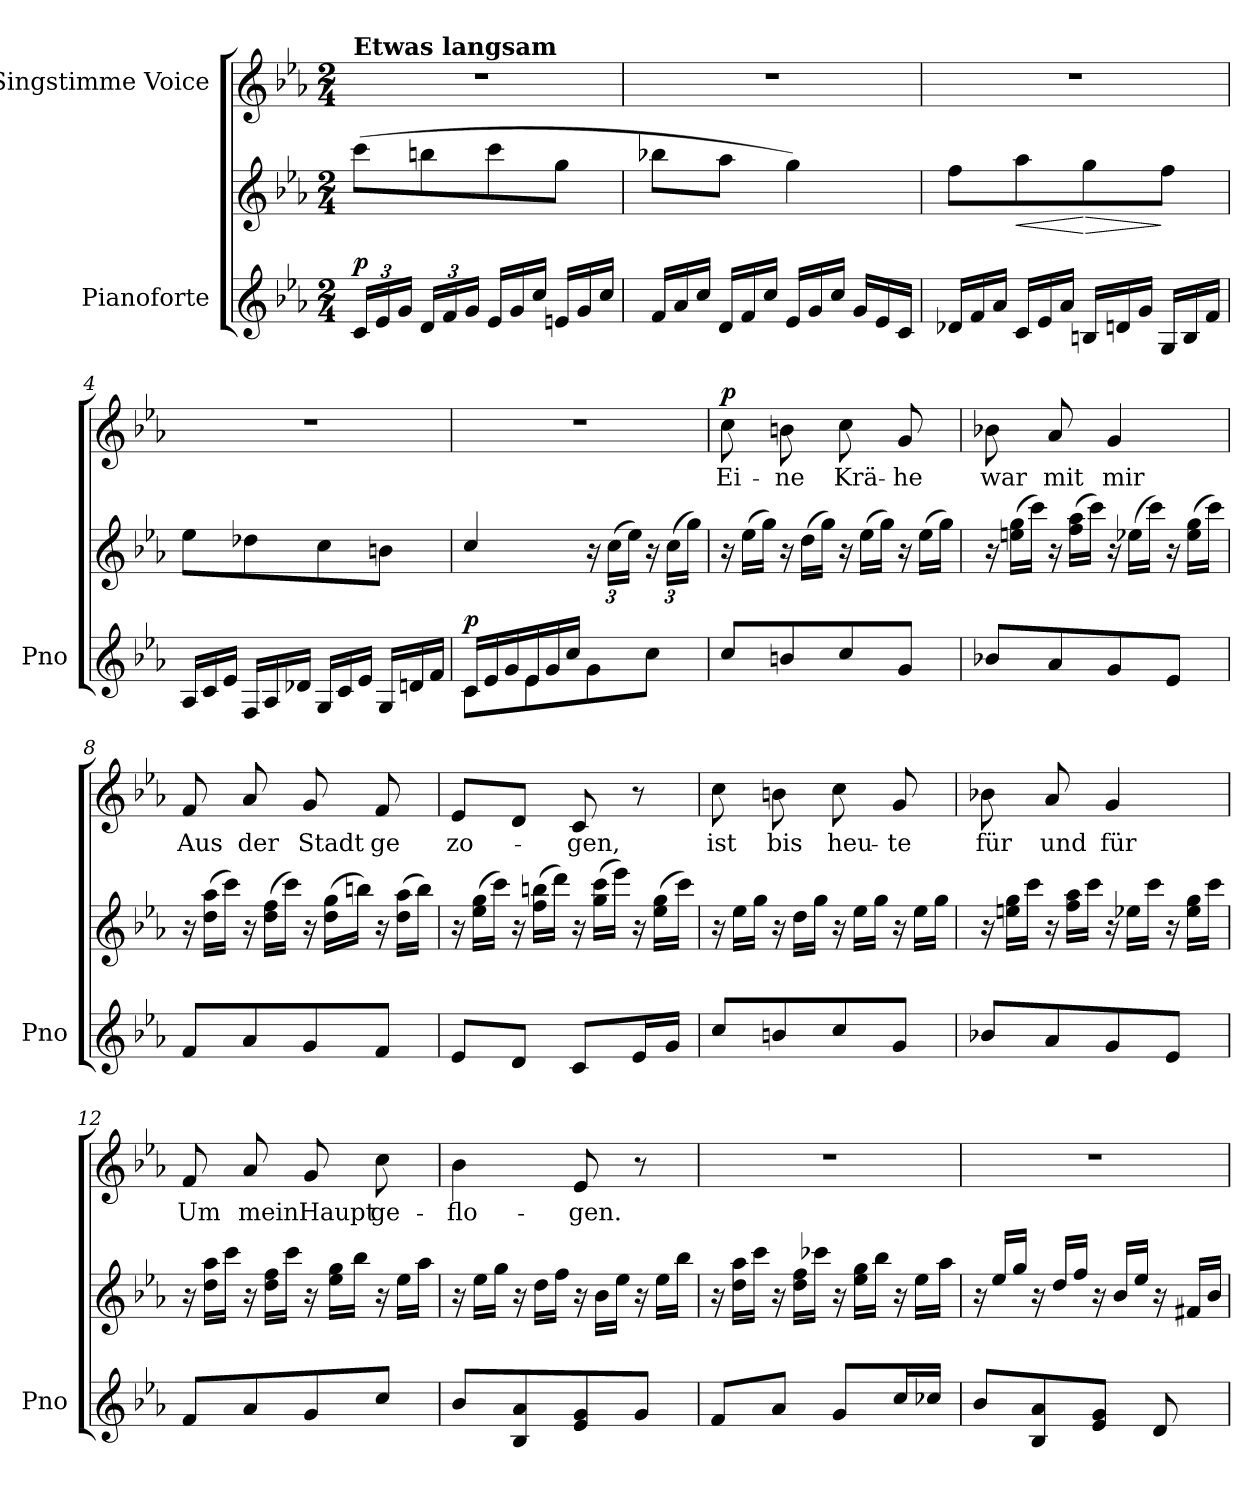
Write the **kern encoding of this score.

**kern	**kern	**dynam	**kern	**text	**dynam
*part2	*part2	*part2	*part1	*part1	*part1
*staff3	*staff2	*staff2/3	*staff1	*staff1	*staff1
*I"Pianoforte	*	*	*I"Singstimme Voice	*	*
*I'Pno	*	*	*	*	*
*clefG2	*clefG2	*	*clefG2	*	*
*k[b-e-a-]	*k[b-e-a-]	*	*k[b-e-a-]	*	*
*M2/4	*M2/4	*	*M2/4	*	*
*MM38	*MM38	*	*MM38	*	*
*Xbrackettup	*	*	*	*	*
=1	=1	=1	=1	=1	=1
!	!	!	!LO:TX:a:B:t=Etwas langsam	!	!
!	!	!LO:DY:a=2	!	!	!
24c/LL	(8ccc\L	p	2r	.	.
24e-/	.	.	.	.	.
24g/JJ	.	.	.	.	.
24d/LL	8bbn\	.	.	.	.
24f/	.	.	.	.	.
24g/JJ	.	.	.	.	.
*Xtuplet	*	*	*	*	*
24e-/LL	8ccc\	.	.	.	.
24g/	.	.	.	.	.
24cc/JJ	.	.	.	.	.
24en/LL	8gg\J	.	.	.	.
24g/	.	.	.	.	.
24cc/JJ	.	.	.	.	.
=2	=2	=2	=2	=2	=2
24f/LL	8bb-X\L	.	2r	.	.
24a-/	.	.	.	.	.
24cc/JJ	.	.	.	.	.
24d/LL	8aa-\J	.	.	.	.
24f/	.	.	.	.	.
24cc/JJ	.	.	.	.	.
24e-/LL	4gg\)	.	.	.	.
24g/	.	.	.	.	.
24cc/JJ	.	.	.	.	.
24g/LL	.	.	.	.	.
24e-/	.	.	.	.	.
24c/JJ	.	.	.	.	.
=3	=3	=3	=3	=3	=3
24d-X/LL	8ff\L	.	2r	.	.
24f/	.	.	.	.	.
24a-/JJ	.	.	.	.	.
!	!	!LO:HP:b	!	!	!
24c/LL	8aa-\	<	.	.	.
24e-/	.	.	.	.	.
24a-/JJ	.	.	.	.	.
!	!	!LO:HP:n=1:b	!	!	!
24Bn/LL	8gg\	[ >	.	.	.
24dn/	.	.	.	.	.
24g/JJ	.	.	.	.	.
24G/LL	8ff\J	]	.	.	.
24B/	.	.	.	.	.
24f/JJ	.	.	.	.	.
!!LO:LB:g=z
=4	=4	=4	=4	=4	=4
24A-/LL	8ee-\L	.	2r	.	.
24c/	.	.	.	.	.
24e-/JJ	.	.	.	.	.
24F/LL	8dd-X\	.	.	.	.
24A-/	.	.	.	.	.
24d-X/JJ	.	.	.	.	.
24G/LL	8cc\	.	.	.	.
24c/	.	.	.	.	.
24e-/JJ	.	.	.	.	.
24G/LL	8bn\J	.	.	.	.
24dn/	.	.	.	.	.
24f/JJ	.	.	.	.	.
=5	=5	=5	=5	=5	=5
*^	*	*	*	*	*
!	!	!	!LO:DY:a=2	!	!	!
24c/LL	8c\L	4cc/	p	2r	.	.
24e-/	.	.	.	.	.	.
24g/	.	.	.	.	.	.
24e-/	8e-\	.	.	.	.	.
24g/	.	.	.	.	.	.
24cc/JJ	.	.	.	.	.	.
*	*	*Xbrackettup	*	*	*	*
4rgyy	8g\	24r	.	.	.	.
.	.	(24cc\LL	.	.	.	.
.	.	24ee-\JJ)	.	.	.	.
.	8cc\J	24r	.	.	.	.
.	.	(24cc\LL	.	.	.	.
.	.	24gg\JJ)	.	.	.	.
*v	*v	*	*	*	*	*
=6	=6	=6	=6	=6	=6
*	*Xtuplet	*	*	*	*
!	!	!	!	!LO:LY:b	!LO:DY:a
8cc/L	24r	.	8cc\	Ei-	p
.	(24ee-\LL	.	.	.	.
.	24gg\JJ)	.	.	.	.
!	!	!	!	!LO:LY:b	!
8bn/	24r	.	8bn\	-ne	.
.	(24dd\LL	.	.	.	.
.	24gg\JJ)	.	.	.	.
!	!	!	!	!LO:LY:b	!
8cc/	24r	.	8cc\	Krä-	.
.	(24ee-\LL	.	.	.	.
.	24gg\JJ)	.	.	.	.
!	!	!	!	!LO:LY:b	!
8g/J	24r	.	8g/	-he	.
.	(24ee-\LL	.	.	.	.
.	24gg\JJ)	.	.	.	.
=7	=7	=7	=7	=7	=7
!	!	!	!	!LO:LY:b	!
8b-X/L	24r	.	8b-X\	war	.
.	(24een\ 24gg\LL	.	.	.	.
.	24ccc\JJ)	.	.	.	.
!	!	!	!	!LO:LY:b	!
8a-/	24r	.	8a-/	mit	.
.	(24ff\ 24aa-\LL	.	.	.	.
.	24ccc\JJ)	.	.	.	.
!	!	!	!	!LO:LY:b	!
8g/	24r	.	4g/	mir	.
.	(24ee-X\LL	.	.	.	.
.	24ccc\JJ)	.	.	.	.
8e-/J	24r	.	.	.	.
.	(24ee-\ 24gg\LL	.	.	.	.
.	24ccc\JJ)	.	.	.	.
!!LO:LB:g=z
=8	=8	=8	=8	=8	=8
!	!	!	!	!LO:LY:b	!
8f/L	24r	.	8f/	Aus	.
.	(24dd\ 24aa-\LL	.	.	.	.
.	24ccc\JJ)	.	.	.	.
!	!	!	!	!LO:LY:b	!
8a-/	24r	.	8a-/	der	.
.	(24dd\ 24ff\LL	.	.	.	.
.	24ccc\JJ)	.	.	.	.
!	!	!	!	!LO:LY:b	!
8g/	24r	.	8g/	Stadt	.
.	(24dd\ 24gg\LL	.	.	.	.
.	24bbn\JJ)	.	.	.	.
!	!	!	!	!LO:LY:b	!
8f/J	24r	.	8f/	ge	.
.	(24dd\ 24aa-\LL	.	.	.	.
.	24bb\JJ)	.	.	.	.
=9	=9	=9	=9	=9	=9
!	!	!	!	!LO:LY:b	!
8e-/L	24r	.	8e-/L	zo-	.
.	(24ee-\ 24gg\LL	.	.	.	.
.	24ccc\JJ)	.	.	.	.
8d/J	24r	.	8d/J	.	.
.	(24ff\ 24bbn\LL	.	.	.	.
.	24ddd\JJ)	.	.	.	.
!	!	!	!	!LO:LY:b	!
8c/L	24r	.	8c/	-gen,	.
.	(24gg\ 24ccc\LL	.	.	.	.
.	24eee-\JJ)	.	.	.	.
16e-/L	24r	.	8r	.	.
.	(24ee-\ 24gg\LL	.	.	.	.
16g/JJ	.	.	.	.	.
.	24ccc\JJ)	.	.	.	.
=10	=10	=10	=10	=10	=10
!	!	!	!	!LO:LY:b	!
8cc/L	24r	.	8cc\	ist	.
.	24ee-\LL	.	.	.	.
.	24gg\JJ	.	.	.	.
!	!	!	!	!LO:LY:b	!
8bn/	24r	.	8bn\	bis	.
.	24dd\LL	.	.	.	.
.	24gg\JJ	.	.	.	.
!	!	!	!	!LO:LY:b	!
8cc/	24r	.	8cc\	heu-	.
.	24ee-\LL	.	.	.	.
.	24gg\JJ	.	.	.	.
!	!	!	!	!LO:LY:b	!
8g/J	24r	.	8g/	-te	.
.	24ee-\LL	.	.	.	.
.	24gg\JJ	.	.	.	.
=11	=11	=11	=11	=11	=11
!	!	!	!	!LO:LY:b	!
8b-X/L	24r	.	8b-X\	für	.
.	24een\ 24gg\LL	.	.	.	.
.	24ccc\JJ	.	.	.	.
!	!	!	!	!LO:LY:b	!
8a-/	24r	.	8a-/	und	.
.	24ff\ 24aa-\LL	.	.	.	.
.	24ccc\JJ	.	.	.	.
!	!	!	!	!LO:LY:b	!
8g/	24r	.	4g/	für	.
.	24ee-X\LL	.	.	.	.
.	24ccc\JJ	.	.	.	.
8e-/J	24r	.	.	.	.
.	24ee-\ 24gg\LL	.	.	.	.
.	24ccc\JJ	.	.	.	.
!!LO:PB:g=z
=12	=12	=12	=12	=12	=12
!	!	!	!	!LO:LY:b	!
8f/L	24r	.	8f/	Um	.
.	24dd\ 24aa-\LL	.	.	.	.
.	24ccc\JJ	.	.	.	.
!	!	!	!	!LO:LY:b	!
8a-/	24r	.	8a-/	mein	.
.	24dd\ 24ff\LL	.	.	.	.
.	24ccc\JJ	.	.	.	.
!	!	!	!	!LO:LY:b	!
8g/	24r	.	8g/	Haupt	.
.	24ee-\ 24gg\LL	.	.	.	.
.	24bb-\JJ	.	.	.	.
!	!	!	!	!LO:LY:b	!
8cc/J	24r	.	8cc\	ge-	.
.	24ee-\LL	.	.	.	.
.	24aa-\JJ	.	.	.	.
=13	=13	=13	=13	=13	=13
!	!	!	!	!LO:LY:b	!
8b-/L	24r	.	4b-\	-flo-	.
.	24ee-\LL	.	.	.	.
.	24gg\JJ	.	.	.	.
8B-/ 8a-/	24r	.	.	.	.
.	24dd\LL	.	.	.	.
.	24ff\JJ	.	.	.	.
!	!	!	!	!LO:LY:b	!
8e-/ 8g/	24r	.	8e-/	-gen.	.
.	24b-\LL	.	.	.	.
.	24ee-\JJ	.	.	.	.
8g/J	24r	.	8r	.	.
.	24ee-\LL	.	.	.	.
.	24bb-\JJ	.	.	.	.
=14	=14	=14	=14	=14	=14
8f/L	24r	.	2r	.	.
.	24dd\ 24aa-\LL	.	.	.	.
.	24ccc\JJ	.	.	.	.
8a-/J	24r	.	.	.	.
.	24dd\ 24ff\LL	.	.	.	.
.	24ccc-X\JJ	.	.	.	.
8g/L	24r	.	.	.	.
.	24ee-\ 24gg\LL	.	.	.	.
.	24bb-\JJ	.	.	.	.
16cc/L	24r	.	.	.	.
.	24ee-\LL	.	.	.	.
16cc-X/JJ	.	.	.	.	.
.	24aa-\JJ	.	.	.	.
=15	=15	=15	=15	=15	=15
8b-/L	24r	.	2r	.	.
.	24ee-/LL	.	.	.	.
.	24gg/JJ	.	.	.	.
8B-/ 8a-/	24r	.	.	.	.
.	24dd/LL	.	.	.	.
.	24ff/JJ	.	.	.	.
8e-/ 8g/J	24r	.	.	.	.
.	24b-/LL	.	.	.	.
.	24ee-/JJ	.	.	.	.
8d/	24r	.	.	.	.
.	24f#X/LL	.	.	.	.
.	24b-/JJ	.	.	.	.
=	=	=	=	=	=
*-	*-	*-	*-	*-	*-
